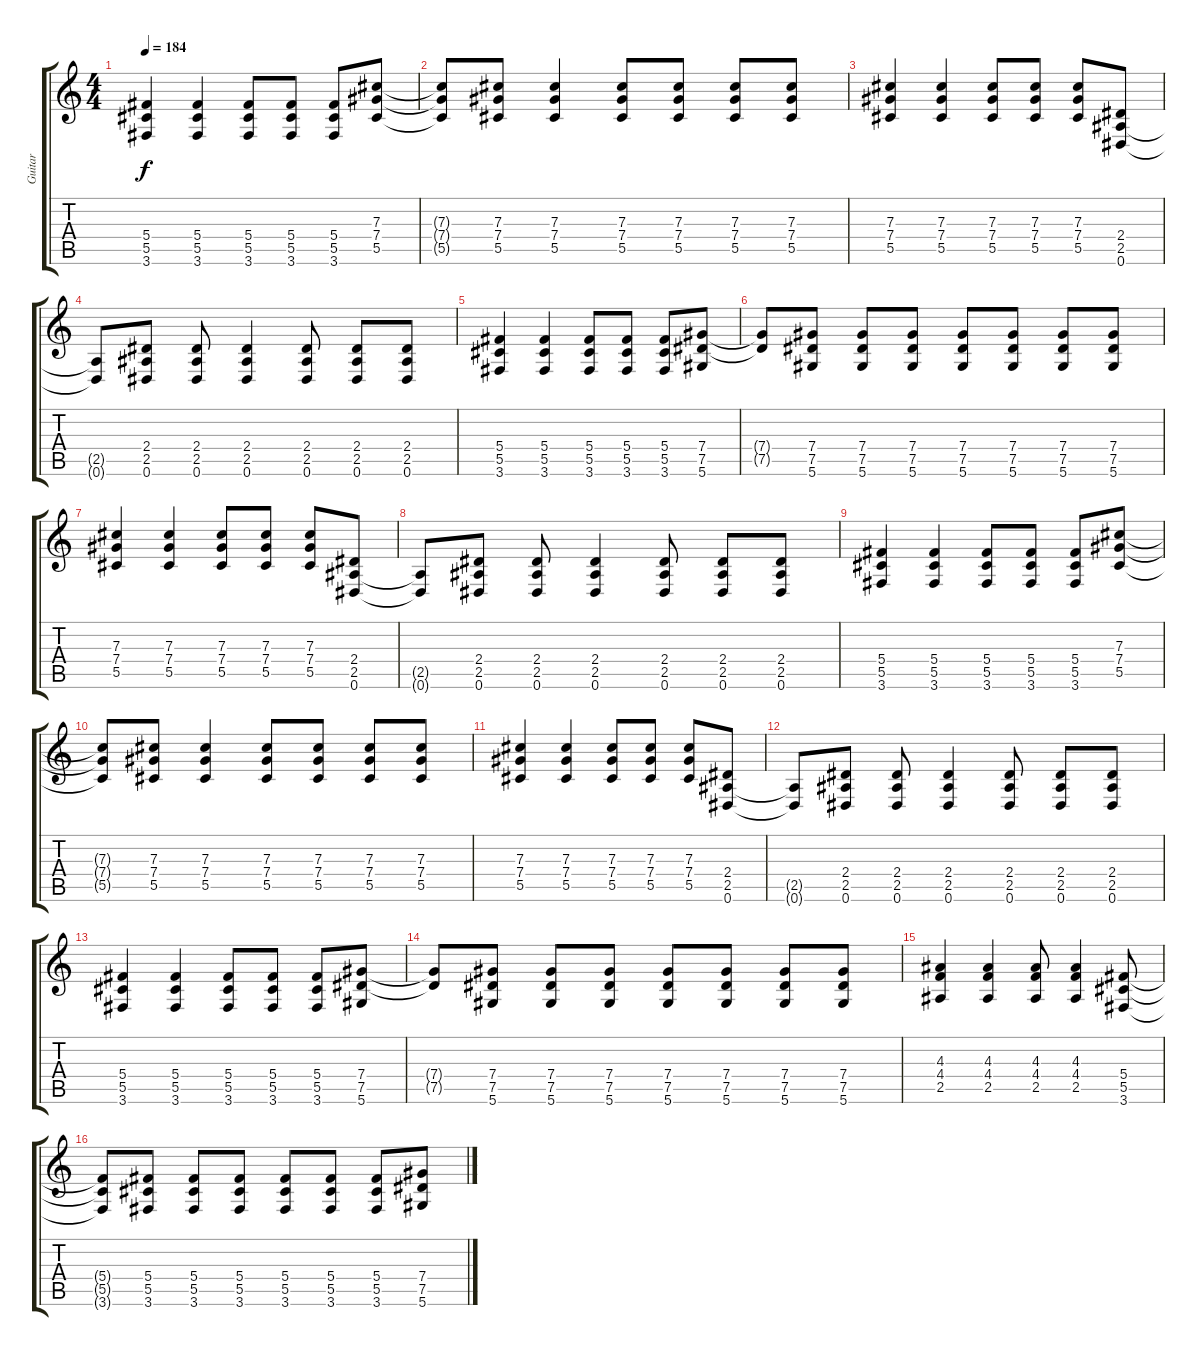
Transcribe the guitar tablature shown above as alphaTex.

\track ("Guitar" "Guitar") {instrument distortionguitar}
\staff {score tabs}
\tuning (Eb4 Bb3 Gb3 Db3 Ab2 Eb2) {hide}
\ts (4 4)
\tempo 184
\clef g2
\ks c
(5.4 5.5 3.6).4{dy f} (5.4 5.5 3.6).4 (5.4 5.5 3.6).8 (5.4 5.5 3.6).8 (5.4 5.5 3.6).8 (7.3 7.4 5.5).8 |
(7.3{t} 7.4{t} 5.5{t}).8 (7.3 7.4 5.5).8 (7.3 7.4 5.5).4 (7.3 7.4 5.5).8 (7.3 7.4 5.5).8 (7.3 7.4 5.5).8 (7.3 7.4 5.5).8 |
(7.3 7.4 5.5).4 (7.3 7.4 5.5).4 (7.3 7.4 5.5).8 (7.3 7.4 5.5).8 (7.3 7.4 5.5).8 (2.4 2.5 0.6).8 |
(2.5{t} 0.6{t}).8 (2.4 2.5 0.6).8 (2.4 2.5 0.6).8 (2.4 2.5 0.6).4 (2.4 2.5 0.6).8 (2.4 2.5 0.6).8 (2.4 2.5 0.6).8 |
(5.4 5.5 3.6).4 (5.4 5.5 3.6).4 (5.4 5.5 3.6).8 (5.4 5.5 3.6).8 (5.4 5.5 3.6).8 (7.4 7.5 5.6).8 |
(7.4{t} 7.5{t}).8 (7.4 7.5 5.6).8 (7.4 7.5 5.6).8 (7.4 7.5 5.6).8 (7.4 7.5 5.6).8 (7.4 7.5 5.6).8 (7.4 7.5 5.6).8 (7.4 7.5 5.6).8 |
(7.3 7.4 5.5).4 (7.3 7.4 5.5).4 (7.3 7.4 5.5).8 (7.3 7.4 5.5).8 (7.3 7.4 5.5).8 (2.4 2.5 0.6).8 |
(2.5{t} 0.6{t}).8 (2.4 2.5 0.6).8 (2.4 2.5 0.6).8 (2.4 2.5 0.6).4 (2.4 2.5 0.6).8 (2.4 2.5 0.6).8 (2.4 2.5 0.6).8 |
(5.4 5.5 3.6).4 (5.4 5.5 3.6).4 (5.4 5.5 3.6).8 (5.4 5.5 3.6).8 (5.4 5.5 3.6).8 (7.3 7.4 5.5).8 |
(7.3{t} 7.4{t} 5.5{t}).8 (7.3 7.4 5.5).8 (7.3 7.4 5.5).4 (7.3 7.4 5.5).8 (7.3 7.4 5.5).8 (7.3 7.4 5.5).8 (7.3 7.4 5.5).8 |
(7.3 7.4 5.5).4 (7.3 7.4 5.5).4 (7.3 7.4 5.5).8 (7.3 7.4 5.5).8 (7.3 7.4 5.5).8 (2.4 2.5 0.6).8 |
(2.5{t} 0.6{t}).8 (2.4 2.5 0.6).8 (2.4 2.5 0.6).8 (2.4 2.5 0.6).4 (2.4 2.5 0.6).8 (2.4 2.5 0.6).8 (2.4 2.5 0.6).8 |
(5.4 5.5 3.6).4 (5.4 5.5 3.6).4 (5.4 5.5 3.6).8 (5.4 5.5 3.6).8 (5.4 5.5 3.6).8 (7.4 7.5 5.6).8 |
(7.4{t} 7.5{t}).8 (7.4 7.5 5.6).8 (7.4 7.5 5.6).8 (7.4 7.5 5.6).8 (7.4 7.5 5.6).8 (7.4 7.5 5.6).8 (7.4 7.5 5.6).8 (7.4 7.5 5.6).8 |
(4.3 4.4 2.5).4 (4.3 4.4 2.5).4 (4.3 4.4 2.5).8 (4.3 4.4 2.5).4 (5.4 5.5 3.6).8 |
(5.4{t} 5.5{t} 3.6{t}).8 (5.4 5.5 3.6).8 (5.4 5.5 3.6).8 (5.4 5.5 3.6).8 (5.4 5.5 3.6).8 (5.4 5.5 3.6).8 (5.4 5.5 3.6).8 (7.4 7.5 5.6).8
